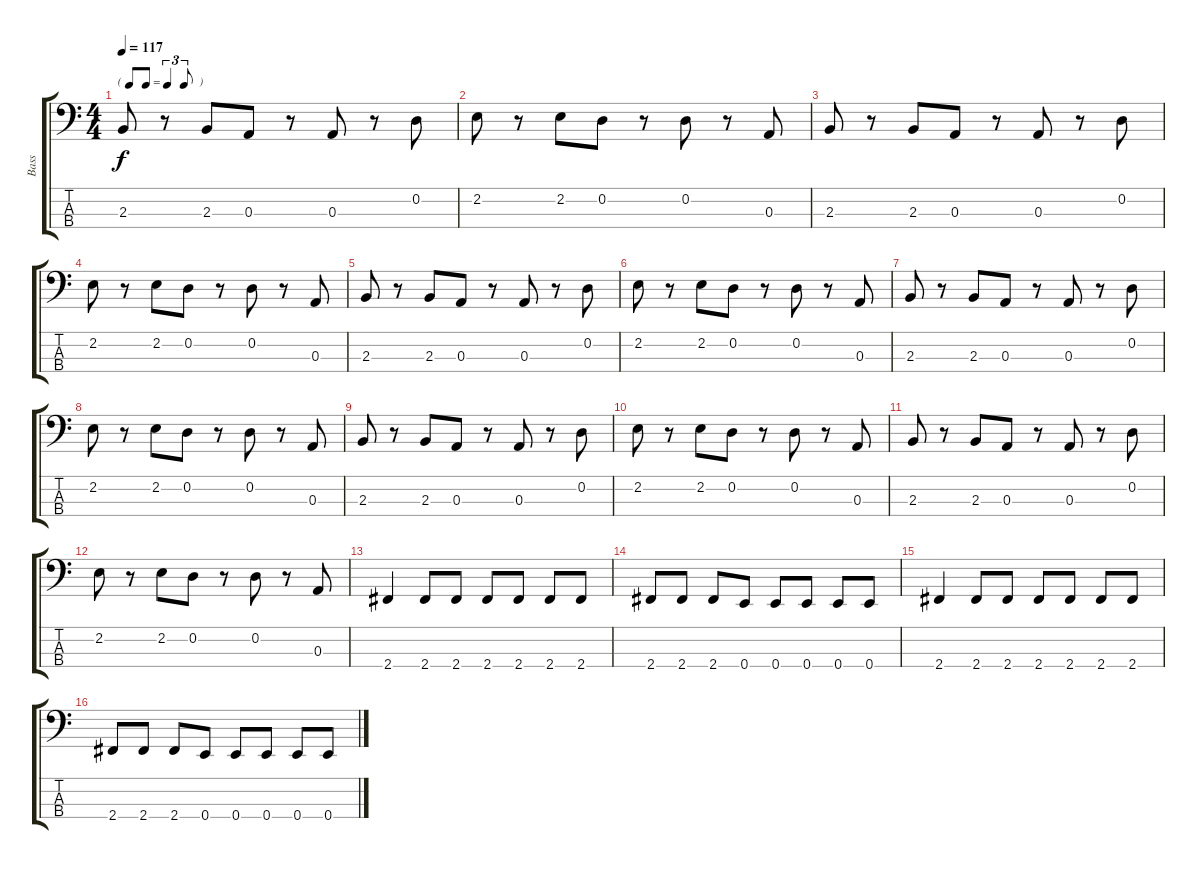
\track ("Bass" "Bass") {instrument electricbassfinger}
\staff {score tabs}
\tuning (G2 D2 A1 E1) {hide}
\ts (4 4)
\tf triplet8th
\tempo 117
\clef f4
\ks c
2.3.8{dy f} r.8 2.3.8 0.3.8 r.8 0.3.8 r.8 0.2.8 |
2.2.8 r.8 2.2.8 0.2.8 r.8 0.2.8 r.8 0.3.8 |
2.3.8 r.8 2.3.8 0.3.8 r.8 0.3.8 r.8 0.2.8 |
2.2.8 r.8 2.2.8 0.2.8 r.8 0.2.8 r.8 0.3.8 |
2.3.8 r.8 2.3.8 0.3.8 r.8 0.3.8 r.8 0.2.8 |
2.2.8 r.8 2.2.8 0.2.8 r.8 0.2.8 r.8 0.3.8 |
2.3.8 r.8 2.3.8 0.3.8 r.8 0.3.8 r.8 0.2.8 |
2.2.8 r.8 2.2.8 0.2.8 r.8 0.2.8 r.8 0.3.8 |
2.3.8 r.8 2.3.8 0.3.8 r.8 0.3.8 r.8 0.2.8 |
2.2.8 r.8 2.2.8 0.2.8 r.8 0.2.8 r.8 0.3.8 |
2.3.8 r.8 2.3.8 0.3.8 r.8 0.3.8 r.8 0.2.8 |
2.2.8 r.8 2.2.8 0.2.8 r.8 0.2.8 r.8 0.3.8 |
2.4.4 2.4.8 2.4.8 2.4.8 2.4.8 2.4.8 2.4.8 |
2.4.8 2.4.8 2.4.8 0.4.8 0.4.8 0.4.8 0.4.8 0.4.8 |
2.4.4 2.4.8 2.4.8 2.4.8 2.4.8 2.4.8 2.4.8 |
2.4.8 2.4.8 2.4.8 0.4.8 0.4.8 0.4.8 0.4.8 0.4.8
